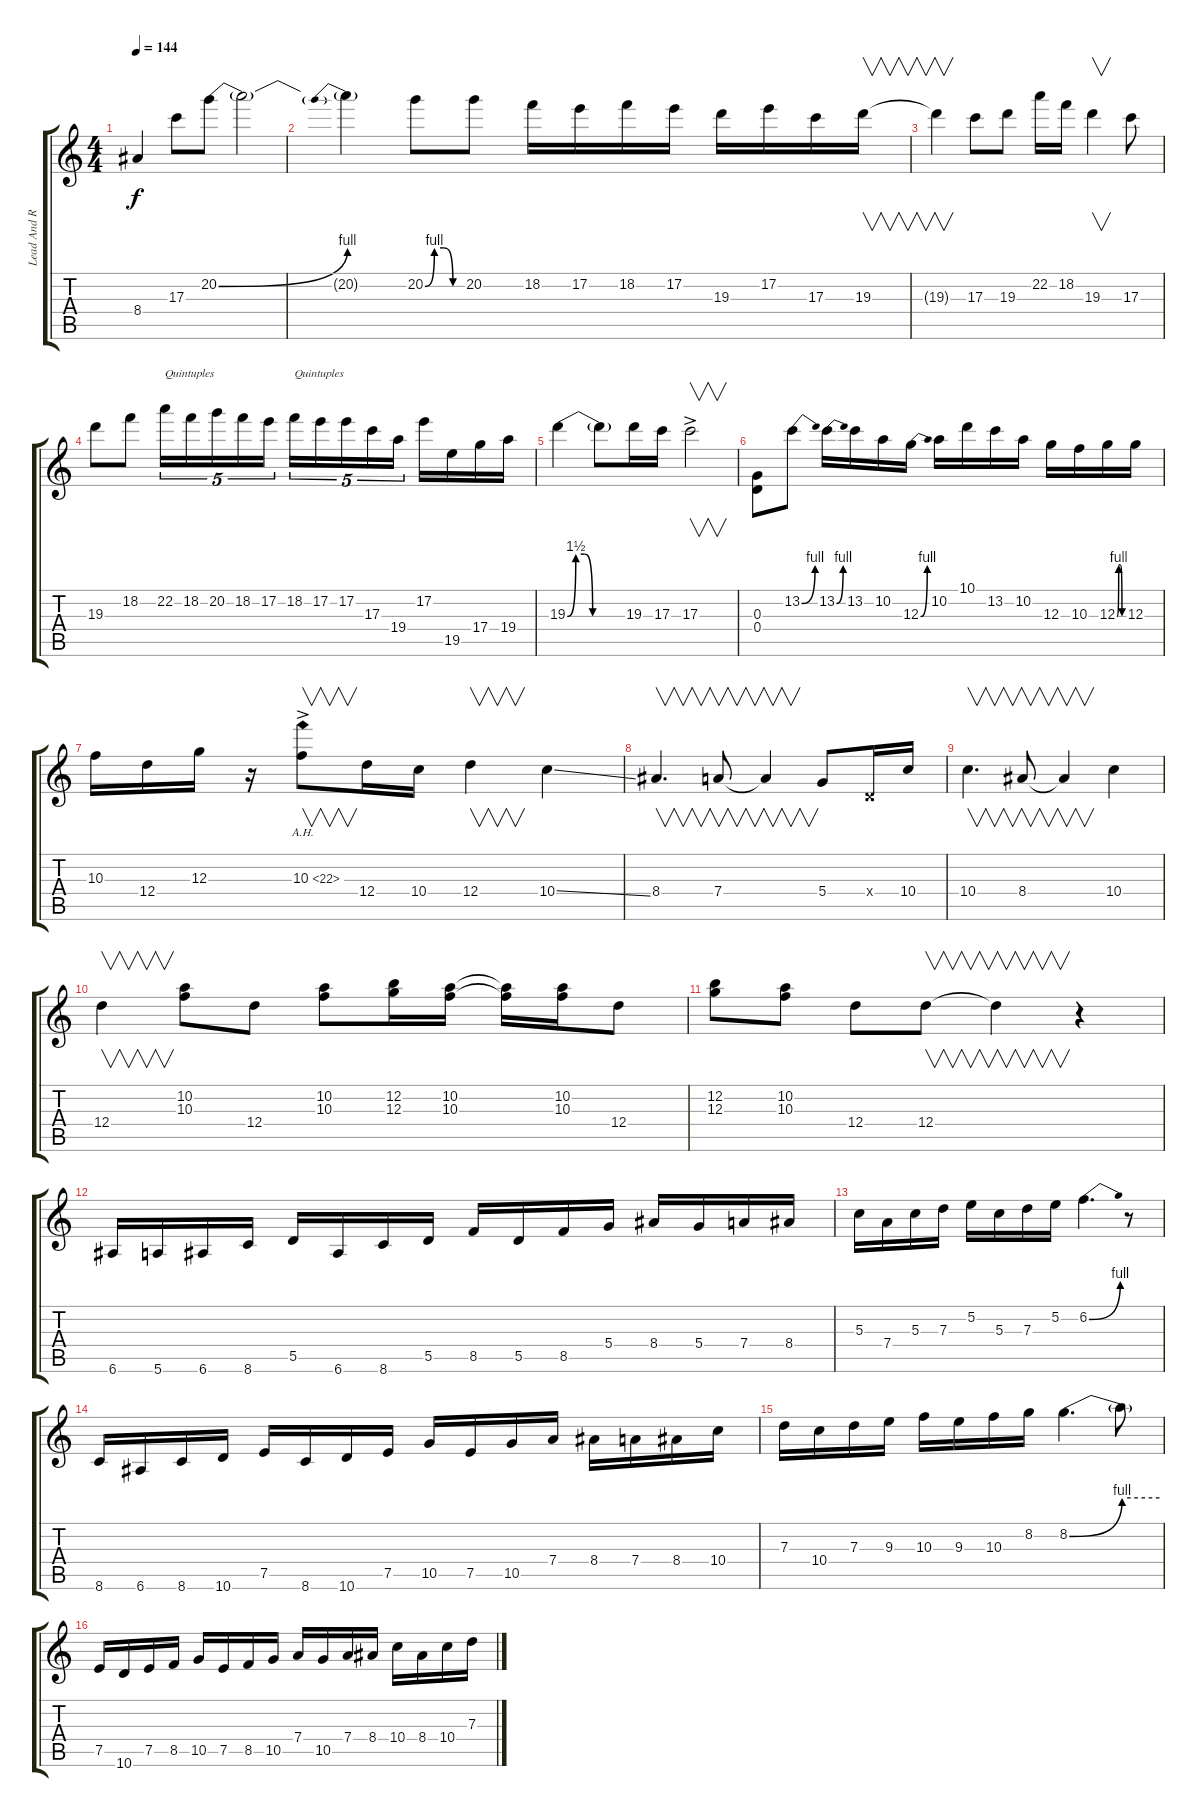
\track ("Lead And Rhythm Guitar" "Lead And R") {instrument overdrivenguitar}
\staff {score tabs}
\tuning (E4 B3 G3 D3 A2 E2) {hide}
\ts (4 4)
\tempo 144
\clef g2
\ks c
8.4.4{dy f} 17.3.8 20.2{be (bend 0 0 60 4)}.8 20.2{t}.2 |
20.2{be (prebend 0 4 60 4) t}.4 20.2{be (custom 0 0 15 4 30 4 45 0 60 0)}.8 20.2.8 18.2.16 17.2.16 18.2.16 17.2.16 19.3.16 17.2.16 17.3.16 19.3.16{v} |
19.3{t}.4{v} 17.3.8 19.3.8 22.2.16 18.2.16 19.3.4{v} 17.3.8 |
19.3.8 18.2.8 22.2.16{tu (5 4) txt "Quintuples"} 18.2.16{tu (5 4)} 20.2.16{tu (5 4)} 18.2.16{tu (5 4)} 17.2.16{tu (5 4)} 18.2.16{tu (5 4) txt "Quintuples"} 17.2.16{tu (5 4)} 17.2.16{tu (5 4)} 17.3.16{tu (5 4)} 19.4.16{tu (5 4)} 17.2.16 19.5.16 17.4.16 19.4.16 |
19.3{be (custom 0 0 15 6 30 6 45 0 60 0)}.4 19.3{be (hold 0 0 60 0) t}.8 19.3.16 17.3.16 17.3{ac}.2{v} |
(0.3 0.4).8 13.2{be (bend 0 0 60 4)}.8 13.2{be (bend 0 0 60 4)}.16 13.2.16 10.2.16 12.3{be (bend 0 0 60 4)}.16 10.2.16 10.1.16 13.2.16 10.2.16 12.3.16 10.3.16 12.3{be (custom 0 0 15 4 30 4 45 0 60 0)}.16 12.3.16 |
10.3.16 12.4.16 12.3.16 r.16 10.3{ah 12 ac}.8{v} 12.4.16 10.4.16 12.4.4{v} 10.4{ss}.4 |
8.4.4{v d} 7.4.8{v} 7.4{t}.4{v} 5.4.8 0.4{x}.16 10.4.16 |
10.4.4{v d} 8.4.8{v} 8.4{t}.4{v} 10.4.4 |
12.4.4{v} (10.2 10.3).8 12.4.8 (10.2 10.3).8 (12.2 12.3).16 (10.2 10.3).16 (10.2{t} 10.3{t}).16 (10.2 10.3).16 12.4.8 |
(12.2 12.3).8 (10.2 10.3).8 12.4.8 12.4.8{v} 12.4{t}.4{v} r.4 |
6.6.16 5.6.16 6.6.16 8.6.16 5.5.16 6.6.16 8.6.16 5.5.16 8.5.16 5.5.16 8.5.16 5.4.16 8.4.16 5.4.16 7.4.16 8.4.16 |
5.3.16 7.4.16 5.3.16 7.3.16 5.2.16 5.3.16 7.3.16 5.2.16 6.2{be (bend 0 0 60 4)}.4{d} r.8 |
8.6.16 6.6.16 8.6.16 10.6.16 7.5.16 8.6.16 10.6.16 7.5.16 10.5.16 7.5.16 10.5.16 7.4.16 8.4.16 7.4.16 8.4.16 10.4.16 |
7.3.16 10.4.16 7.3.16 9.3.16 10.3.16 9.3.16 10.3.16 8.2.16 8.2{be (bend 0 0 60 4)}.4{d} 8.2{be (hold 0 4 60 4) t}.8 |
7.5.16 10.6.16 7.5.16 8.5.16 10.5.16 7.5.16 8.5.16 10.5.16 7.4.16 10.5.16 7.4.16 8.4.16 10.4.16 8.4.16 10.4.16 7.3.16
